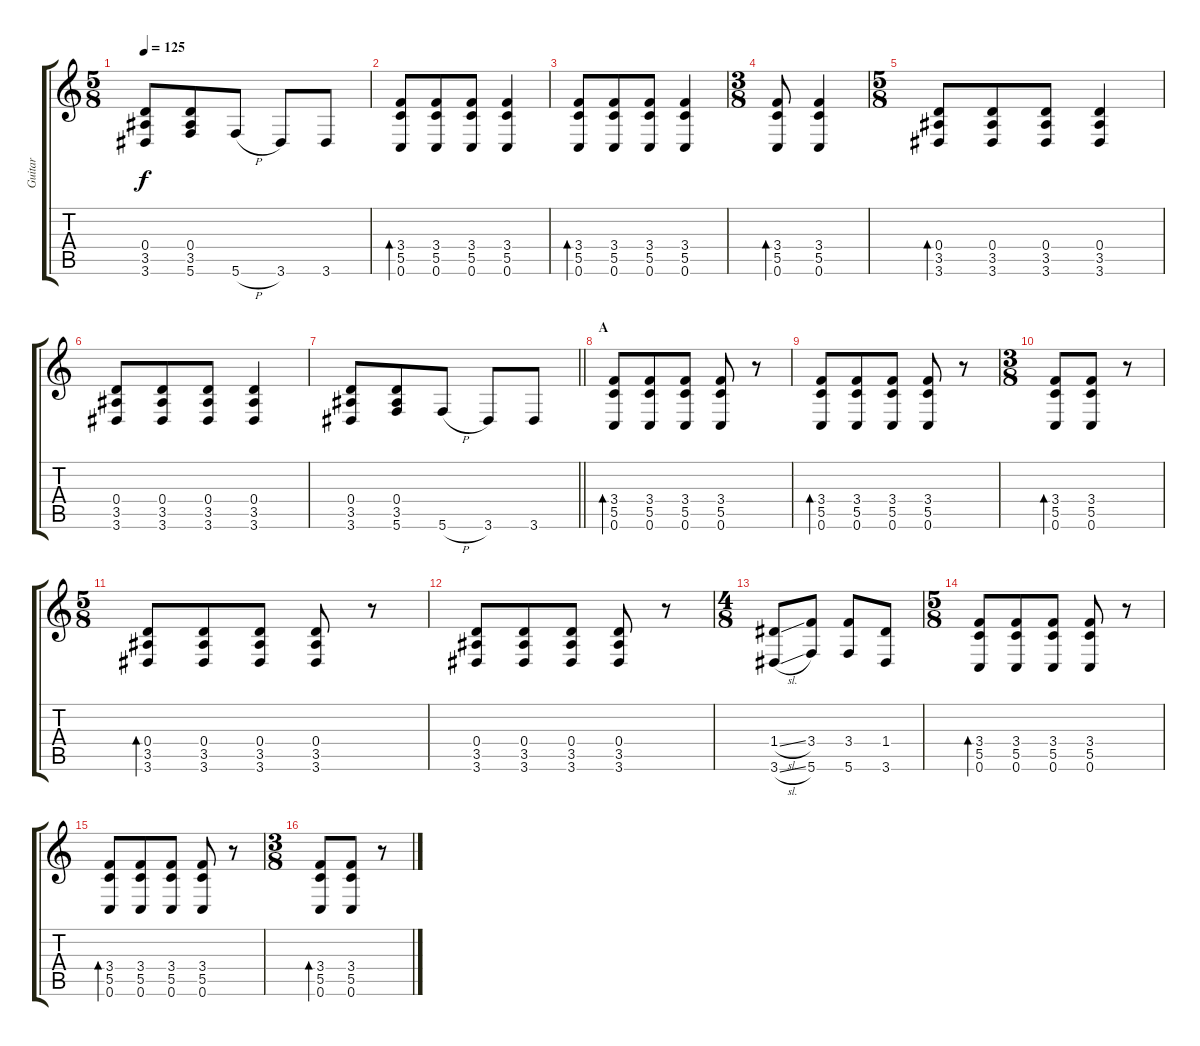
\track ("Guitar" "Guitar") {instrument electricguitarmuted}
\staff {score tabs}
\tuning (G4 E4 A3 D3 G2 C2) {hide}
\ts (5 8)
\tempo 125
\clef g2
\ks c
(0.4 3.5 3.6).8{dy f} (0.4 3.5 5.6).8 5.6{h}.8 3.6.8 3.6.8 |
(3.4 5.5 0.6).8{bd 240} (3.4 5.5 0.6).8 (3.4 5.5 0.6).8 (3.4 5.5 0.6).4 |
(3.4 5.5 0.6).8{bd 240} (3.4 5.5 0.6).8 (3.4 5.5 0.6).8 (3.4 5.5 0.6).4 |
\ts (3 8)
(3.4 5.5 0.6).8{bd 240} (3.4 5.5 0.6).4 |
\ts (5 8)
(0.4 3.5 3.6).8{bd 240} (0.4 3.5 3.6).8 (0.4 3.5 3.6).8 (0.4 3.5 3.6).4 |
(0.4 3.5 3.6).8 (0.4 3.5 3.6).8 (0.4 3.5 3.6).8 (0.4 3.5 3.6).4 |
\barLineRight lightlight
(0.4 3.5 3.6).8 (0.4 3.5 5.6).8 5.6{h}.8 3.6.8 3.6.8 |
\section ("" "A")
(3.4 5.5 0.6).8{bd 240 instrument electricguitarmuted} (3.4 5.5 0.6).8 (3.4 5.5 0.6).8 (3.4 5.5 0.6).8 r.8 |
(3.4 5.5 0.6).8{bd 240} (3.4 5.5 0.6).8 (3.4 5.5 0.6).8 (3.4 5.5 0.6).8 r.8 |
\ts (3 8)
(3.4 5.5 0.6).8{bd 240} (3.4 5.5 0.6).8 r.8 |
\ts (5 8)
(0.4 3.5 3.6).8{bd 240} (0.4 3.5 3.6).8 (0.4 3.5 3.6).8 (0.4 3.5 3.6).8 r.8 |
(0.4 3.5 3.6).8 (0.4 3.5 3.6).8 (0.4 3.5 3.6).8 (0.4 3.5 3.6).8 r.8 |
\ts (4 8)
(1.4{sl} 3.6{sl}).8 (3.4 5.6).8 (3.4 5.6).8 (1.4 3.6).8 |
\ts (5 8)
(3.4 5.5 0.6).8{bd 240} (3.4 5.5 0.6).8 (3.4 5.5 0.6).8 (3.4 5.5 0.6).8 r.8 |
(3.4 5.5 0.6).8{bd 240} (3.4 5.5 0.6).8 (3.4 5.5 0.6).8 (3.4 5.5 0.6).8 r.8 |
\ts (3 8)
(3.4 5.5 0.6).8{bd 240} (3.4 5.5 0.6).8 r.8
